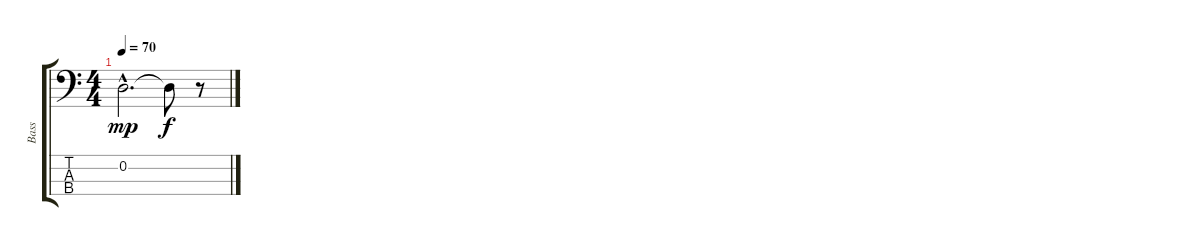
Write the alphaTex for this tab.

\track ("Bass                " "Bass      ") {instrument electricbasspick}
\staff {score tabs}
\tuning (G2 D2 A1 E1) {hide}
\ts (4 4)
\tempo 70
\clef f4
\ks c
0.2{hac}.2{d dy mp} 0.2{t}.8{dy f} r.8
